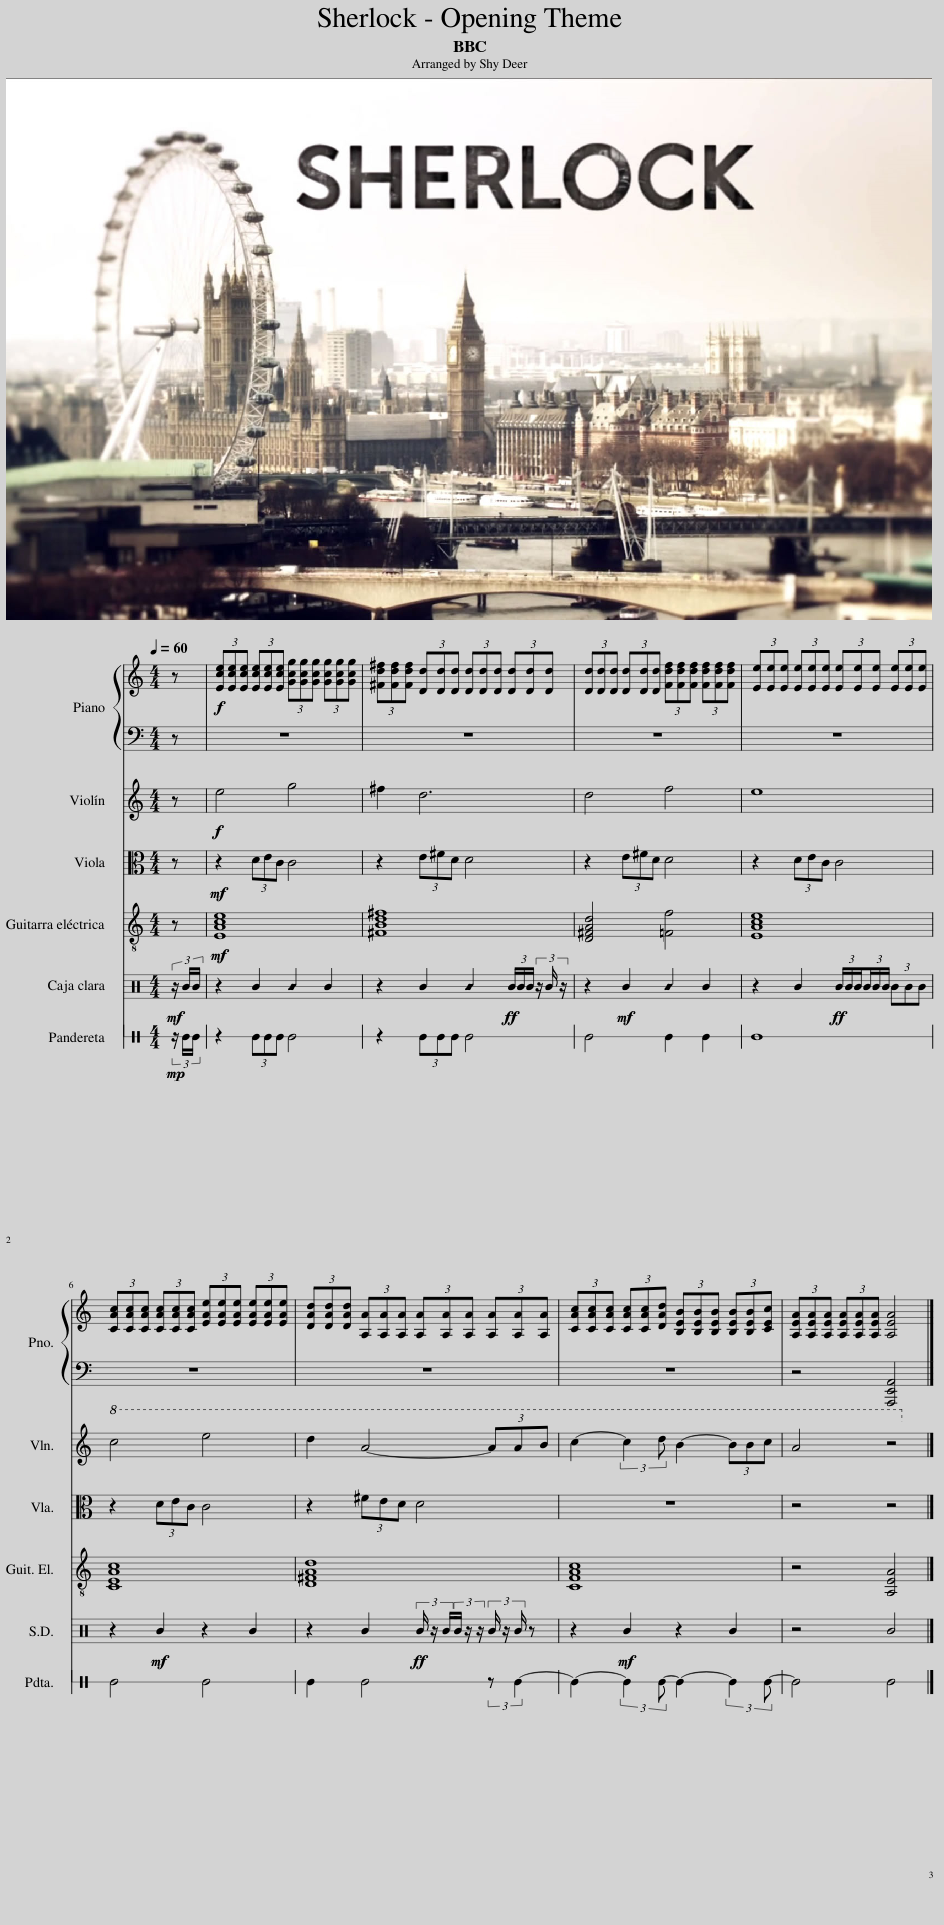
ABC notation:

X:1
%%score { 1 | 2 } 3 4 5 6 7
L:1/8
Q:1/4=60
M:4/4
I:linebreak $
K:C
V:1 treble
V:2 bass
V:3 treble
V:4 alto
V:5 treble-8
V:6 perc
K:none
V:7 perc stafflines=1
K:none
V:1
 z |!f! (3[Ece][Ece][Ece] (3[Ece][Ece][Ece] (3[Gcg][Gcg][Gcg] (3[Gcg][Gcg][Gcg] | (3[^Fd^f][Fdf][Fdf] (3[Dd][Dd][Dd] (3[Dd][Dd][Dd] (3[Dd][Dd][Dd] | (3[Dd][Dd][Dd] (3[Dd][Dd][Dd] (3[Fdf][Fdf][Fdf] (3[Fdf][Fdf][Fdf] | (3[Ee][Ee][Ee] (3[Ee][Ee][Ee] (3[Ee][Ee][Ee] (3[Ee][Ee][Ee] |$ %5
 (3[CAc][CAc][CAc] (3[CAc][CAc][CAc] (3[EAe][EAe][EAe] (3[EAe][EAe][EAe] | (3[DAd][DAd][DAd] (3[A,A][A,A][A,A] (3[A,A][A,A][A,A] (3[A,A][A,A][A,A] | (3[CAc][CAc][CAc] (3[CAc][CAc][DAd] (3[B,EB][B,EB][B,EB] (3[B,EB][B,EB][CEc] | (3[A,EA][A,EA][A,EA] (3[A,EA][A,EA][A,EA] [A,EA]4 |] %9
V:2
 z | z8 | z8 | z8 | z8 |$ %5
 z8 | z8 | z8 | z4 [A,,,E,,A,,]4 |] %9
V:3
 z |!f! e4 g4 | ^f2 d6 | d4 f4 | e8 |$ %5
!8va(! c'4 e'4 | d'2 a4- (3aab | c'2- (3:2:2c'2 d' b2- (3bbc' | a4 z4!8va)! |] %9
V:4
 z |!mf! z2 (3DEC C4 | z2 (3E^FD D4 | z2 (3E^FD D4 | z2 (3DEC C4 |$ %5
 z2 (3DEC C4 | z2 (3^FED D4 | z8 | z4 z4 |] %9
V:5
 z |!mf! [EAce]8 | [^FBd^f]8 | [D^FAd]4 [=Ff]4 | [EAce]8 |$ %5
 [CEAc]8 | [D^FAd]8 | [CFAc]8 | z4 [A,EA]4 |] %9
V:6
!mf! (3z/ B/B/ | z2 B2 _B2 B2 | z2 B2 _B2!ff! (3B/B/B/ (3z/ B/ z/ | z2!mf! B2 _B2 B2 | z2 B2!ff! (3B/B/B/(3B/B/B/ (3BBB |$ %5
 z2!mf! B2 z2 B2 | z2 B2!ff! (3B/ z/ B/(3B/ z/ z/ (3B/ z/ B/ z | z2!mf! B2 z2 B2 | z4 B4 |] %9
V:7
!mp! (3z/ E/E/ | z2 (3EEE E4 | z2 (3EEE E4 | E4 E2 E2 | E8 |$ %5
 E4 E4 | E2 E4 (3:2:2z E2- | E2- (3:2:2E2 E- E2- (3:2:2E2 E- | E4 E4 |] %9
